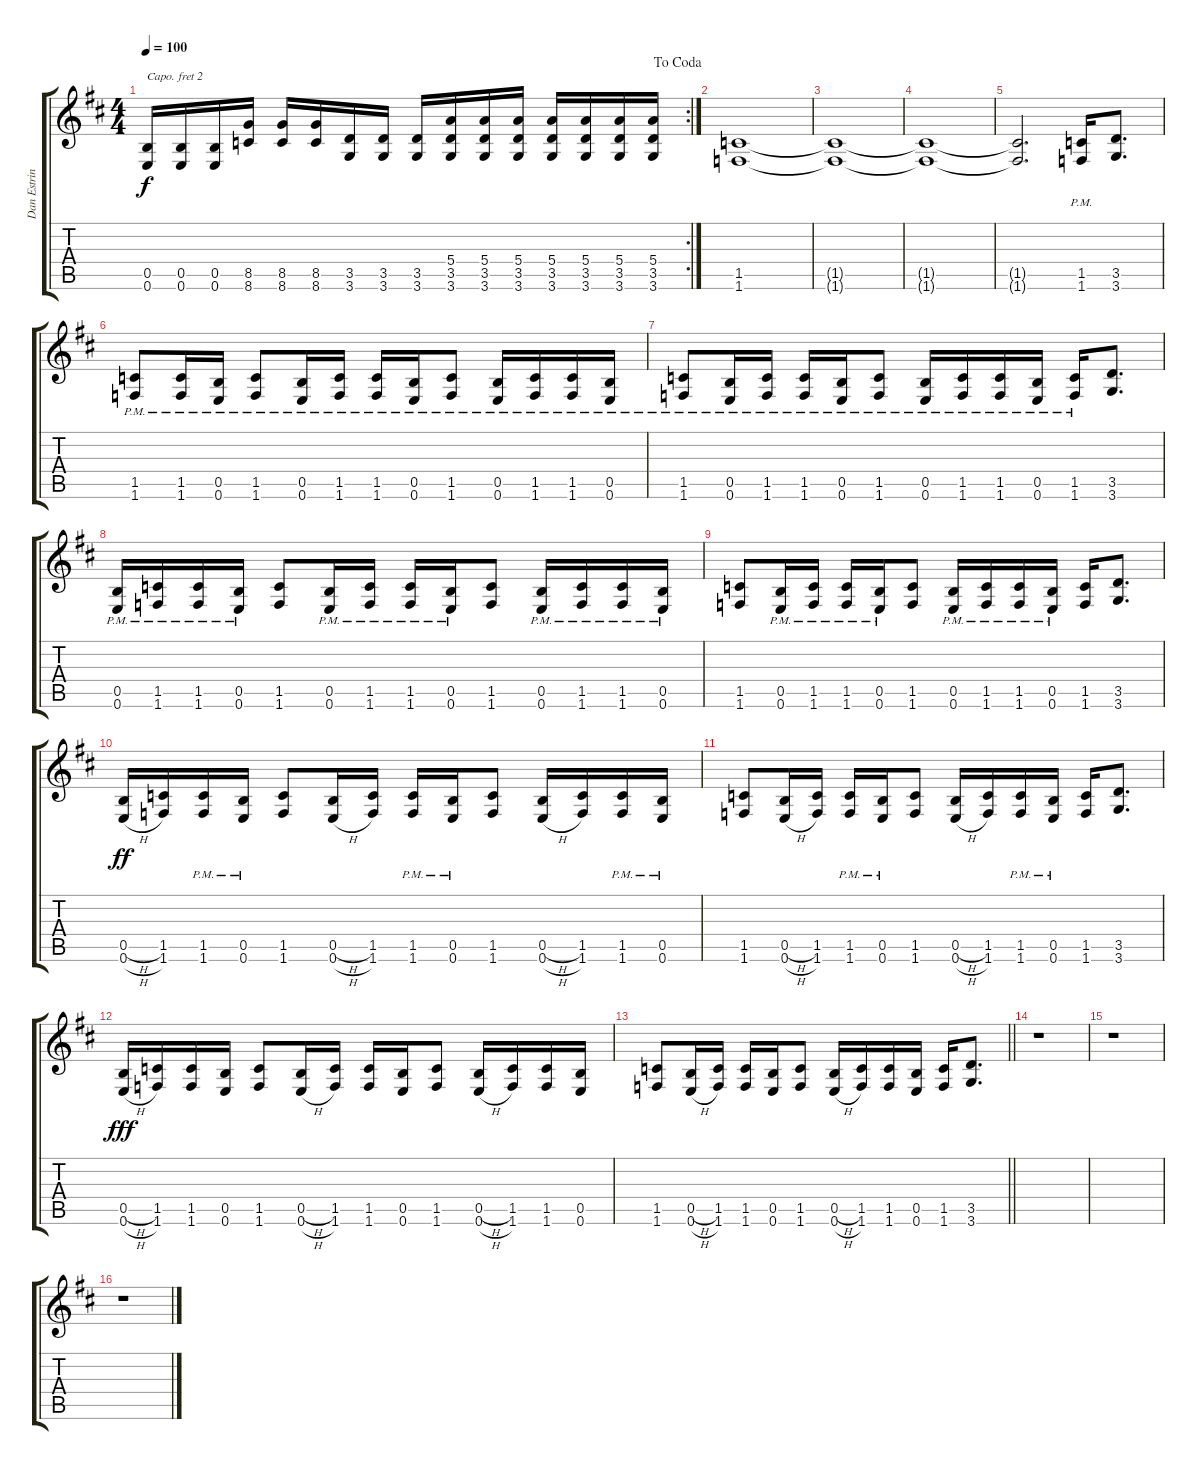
\track ("Dan Estrin - Doubled Guitar" "Dan Estrin") {instrument distortionguitar}
\staff {score tabs}
\capo 2
\tuning (E4 B3 G3 D3 A2 D2) {hide}
\rc 2
\ts (4 4)
\jump dacoda
\tempo 100
\clef g2
\ks d
(0.5 0.6).16{dy f} (0.5 0.6).16 (0.5 0.6).16 (8.5 8.6).16 (8.5 8.6).16 (8.5 8.6).16 (3.5 3.6).16 (3.5 3.6).16 (3.5 3.6).16 (5.4 3.5 3.6).16 (5.4 3.5 3.6).16 (5.4 3.5 3.6).16 (5.4 3.5 3.6).16 (5.4 3.5 3.6).16 (5.4 3.5 3.6).16 (5.4 3.5 3.6).16 |
(1.5 1.6).1 |
(1.5{t} 1.6{t}).1 |
(1.5{t} 1.6{t}).1 |
(1.5{t} 1.6{t}).2{d} (1.5{pm} 1.6{pm}).16 (3.5 3.6).8{d} |
(1.5{pm} 1.6{pm}).8 (1.5{pm} 1.6{pm}).16 (0.5{pm} 0.6{pm}).16 (1.5{pm} 1.6{pm}).8 (0.5{pm} 0.6{pm}).16 (1.5{pm} 1.6{pm}).16 (1.5{pm} 1.6{pm}).16 (0.5{pm} 0.6{pm}).16 (1.5{pm} 1.6{pm}).8 (0.5{pm} 0.6{pm}).16 (1.5{pm} 1.6{pm}).16 (1.5{pm} 1.6{pm}).16 (0.5{pm} 0.6{pm}).16 |
(1.5{pm} 1.6{pm}).8 (0.5{pm} 0.6{pm}).16 (1.5{pm} 1.6{pm}).16 (1.5{pm} 1.6{pm}).16 (0.5{pm} 0.6{pm}).16 (1.5{pm} 1.6{pm}).8 (0.5{pm} 0.6{pm}).16 (1.5{pm} 1.6{pm}).16 (1.5{pm} 1.6{pm}).16 (0.5{pm} 0.6{pm}).16 (1.5{pm} 1.6{pm}).16 (3.5 3.6).8{d} |
(0.5{pm} 0.6{pm}).16 (1.5{pm} 1.6{pm}).16 (1.5{pm} 1.6{pm}).16 (0.5{pm} 0.6{pm}).16 (1.5 1.6).8 (0.5{pm} 0.6{pm}).16 (1.5{pm} 1.6{pm}).16 (1.5{pm} 1.6{pm}).16 (0.5{pm} 0.6{pm}).16 (1.5 1.6).8 (0.5{pm} 0.6{pm}).16 (1.5{pm} 1.6{pm}).16 (1.5{pm} 1.6{pm}).16 (0.5{pm} 0.6{pm}).16 |
(1.5 1.6).8 (0.5{pm} 0.6{pm}).16 (1.5{pm} 1.6{pm}).16 (1.5{pm} 1.6{pm}).16 (0.5{pm} 0.6{pm}).16 (1.5 1.6).8 (0.5{pm} 0.6{pm}).16 (1.5{pm} 1.6{pm}).16 (1.5{pm} 1.6{pm}).16 (0.5{pm} 0.6{pm}).16 (1.5 1.6).16 (3.5 3.6).8{d} |
(0.5{h} 0.6{h}).16{dy ff} (1.5 1.6).16 (1.5{pm} 1.6{pm}).16 (0.5{pm} 0.6{pm}).16 (1.5 1.6).8 (0.5{h} 0.6{h}).16 (1.5 1.6).16 (1.5{pm} 1.6{pm}).16 (0.5{pm} 0.6{pm}).16 (1.5 1.6).8 (0.5{h} 0.6{h}).16 (1.5 1.6).16 (1.5{pm} 1.6{pm}).16 (0.5{pm} 0.6{pm}).16 |
(1.5 1.6).8 (0.5{h} 0.6{h}).16 (1.5 1.6).16 (1.5{pm} 1.6{pm}).16 (0.5{pm} 0.6{pm}).16 (1.5 1.6).8 (0.5{h} 0.6{h}).16 (1.5 1.6).16 (1.5{pm} 1.6{pm}).16 (0.5{pm} 0.6{pm}).16 (1.5 1.6).16 (3.5 3.6).8{d} |
(0.5{h} 0.6{h}).16{dy fff} (1.5 1.6).16 (1.5 1.6).16 (0.5 0.6).16 (1.5 1.6).8 (0.5{h} 0.6{h}).16 (1.5 1.6).16 (1.5 1.6).16 (0.5 0.6).16 (1.5 1.6).8 (0.5{h} 0.6{h}).16 (1.5 1.6).16 (1.5 1.6).16 (0.5 0.6).16 |
\barLineRight lightlight
(1.5 1.6).8 (0.5{h} 0.6{h}).16 (1.5 1.6).16 (1.5 1.6).16 (0.5 0.6).16 (1.5 1.6).8 (0.5{h} 0.6{h}).16 (1.5 1.6).16 (1.5 1.6).16 (0.5 0.6).16 (1.5 1.6).16 (3.5 3.6).8{d} |
r.1 |
r.1 |
r.1
